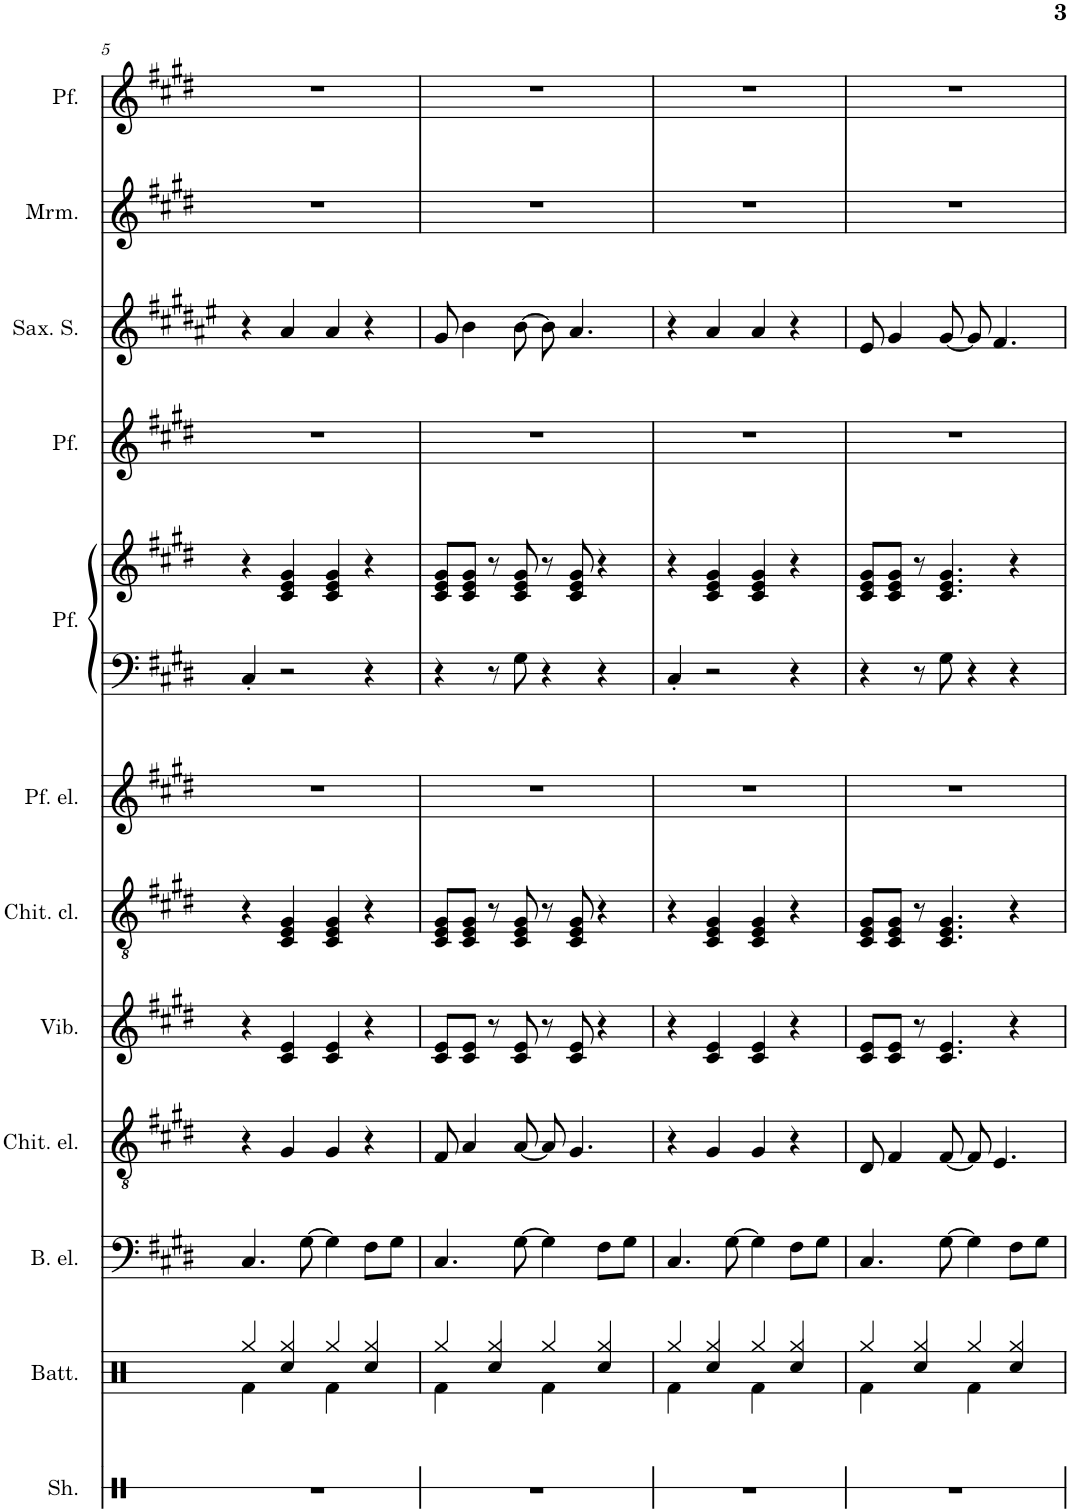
**kern	**kern	**kern	**kern	**kern	**kern	**kern	**kern	**kern	**kern	**kern	**kern	**kern
*part12	*part11	*part10	*part9	*part8	*part7	*part6	*part5	*part5	*part4	*part3	*part2	*part1
*staff13	*staff12	*staff11	*staff10	*staff9	*staff8	*staff7	*staff6	*staff5	*staff4	*staff3	*staff2	*staff1
*I"Shaker	*I"Batteria	*I"Basso elettrico	*I"Chitarra elettrica	*I"Vibrafono	*I"Chitarra acustica	*I"Piano elettrico	*I"Piano	*	*I"Piano	*I"Saxophone Soprano	*I"Marimba	*I"Piano
*I'Sh.	*I'Batt.	*I'B. el.	*I'Chit. el.	*I'Vib.	*	*	*	*	*	*I'Sax. S.	*I'Mrm.	*
!!LO:PB:g=z
*clefX	*clefX	*clefF4	*clefGv2	*clefG2	*clefGv2	*clefG2	*clefF4	*clefG2	*clefG2	*clefG2	*clefG2	*clefG2
*	*	*Trd7c12	*	*	*	*	*	*	*	*Trd1c2	*	*Trd1c2
*k[]	*k[]	*k[f#c#g#d#]	*k[f#c#g#d#]	*k[f#c#g#d#]	*k[f#c#g#d#]	*k[f#c#g#d#]	*k[f#c#g#d#]	*k[f#c#g#d#]	*k[f#c#g#d#]	*k[f#c#g#d#a#e#]	*k[f#c#g#d#]	*k[f#c#g#d#]
*M4/4	*M4/4	*M4/4	*M4/4	*M4/4	*M4/4	*M4/4	*M4/4	*M4/4	*M4/4	*M4/4	*M4/4	*M4/4
=5	=5	=5	=5	=5	=5	=5	=5	=5	=5	=5	=5	=5
*	*^	*	*	*	*	*	*	*	*	*	*	*
1r	4Rgg/	4Rf\	4.C#/	4r	4r	4r	1r	4C#'/	4r	1r	4r	1r	1r
.	4Rgg/	4Rcc/	.	4G#/	4c#/ 4e/	4C#/ 4E/ 4G#/	.	2r	4c#/ 4e/ 4g#/	.	4a#/	.	.
.	.	.	[8G#\	.	.	.	.	.	.	.	.	.	.
.	4Rgg/	4Rf\	4G#\]	4G#/	4c#/ 4e/	4C#/ 4E/ 4G#/	.	.	4c#/ 4e/ 4g#/	.	4a#/	.	.
.	4Rgg/	4Rcc/	8F#\L	4r	4r	4r	.	4r	4r	.	4r	.	.
.	.	.	8G#\J	.	.	.	.	.	.	.	.	.	.
=6	=6	=6	=6	=6	=6	=6	=6	=6	=6	=6	=6	=6	=6
1r	4Rgg/	4Rf\	4.C#/	8F#/	8c#/ 8e/L	8C#/ 8E/ 8G#/L	1r	4r	8c#/ 8e/ 8g#/L	1r	8g#/	1r	1r
.	.	.	.	4A/	8c#/ 8e/J	8C#/ 8E/ 8G#/J	.	.	8c#/ 8e/ 8g#/J	.	4b\	.	.
.	4Rgg/	4Rcc/	.	.	8r	8r	.	8r	8r	.	.	.	.
.	.	.	[8G#\	[8A/	8c#/ 8e/	8C#/ 8E/ 8G#/	.	8G#\	8c#/ 8e/ 8g#/	.	[8b\	.	.
.	4Rgg/	4Rf\	4G#\]	8A/]	8r	8r	.	4r	8r	.	8b\]	.	.
.	.	.	.	4.G#/	8c#/ 8e/	8C#/ 8E/ 8G#/	.	.	8c#/ 8e/ 8g#/	.	4.a#/	.	.
.	4Rgg/	4Rcc/	8F#\L	.	4r	4r	.	4r	4r	.	.	.	.
.	.	.	8G#\J	.	.	.	.	.	.	.	.	.	.
=7	=7	=7	=7	=7	=7	=7	=7	=7	=7	=7	=7	=7	=7
1r	4Rgg/	4Rf\	4.C#/	4r	4r	4r	1r	4C#'/	4r	1r	4r	1r	1r
.	4Rgg/	4Rcc/	.	4G#/	4c#/ 4e/	4C#/ 4E/ 4G#/	.	2r	4c#/ 4e/ 4g#/	.	4a#/	.	.
.	.	.	[8G#\	.	.	.	.	.	.	.	.	.	.
.	4Rgg/	4Rf\	4G#\]	4G#/	4c#/ 4e/	4C#/ 4E/ 4G#/	.	.	4c#/ 4e/ 4g#/	.	4a#/	.	.
.	4Rgg/	4Rcc/	8F#\L	4r	4r	4r	.	4r	4r	.	4r	.	.
.	.	.	8G#\J	.	.	.	.	.	.	.	.	.	.
=8	=8	=8	=8	=8	=8	=8	=8	=8	=8	=8	=8	=8	=8
1r	4Rgg/	4Rf\	4.C#/	8D#/	8c#/ 8e/L	8C#/ 8E/ 8G#/L	1r	4r	8c#/ 8e/ 8g#/L	1r	8e#/	1r	1r
.	.	.	.	4F#/	8c#/ 8e/J	8C#/ 8E/ 8G#/J	.	.	8c#/ 8e/ 8g#/J	.	4g#/	.	.
.	4Rgg/	4Rcc/	.	.	8r	8r	.	8r	8r	.	.	.	.
.	.	.	[8G#\	[8F#/	4.c#/ 4.e/	4.C#/ 4.E/ 4.G#/	.	8G#\	4.c#/ 4.e/ 4.g#/	.	[8g#/	.	.
.	4Rgg/	4Rf\	4G#\]	8F#/]	.	.	.	4r	.	.	8g#/]	.	.
.	.	.	.	4.E/	.	.	.	.	.	.	4.f#/	.	.
.	4Rgg/	4Rcc/	8F#\L	.	4r	4r	.	4r	4r	.	.	.	.
.	.	.	8G#\J	.	.	.	.	.	.	.	.	.	.
*	*v	*v	*	*	*	*	*	*	*	*	*	*	*
=	=	=	=	=	=	=	=	=	=	=	=	=
*-	*-	*-	*-	*-	*-	*-	*-	*-	*-	*-	*-	*-
